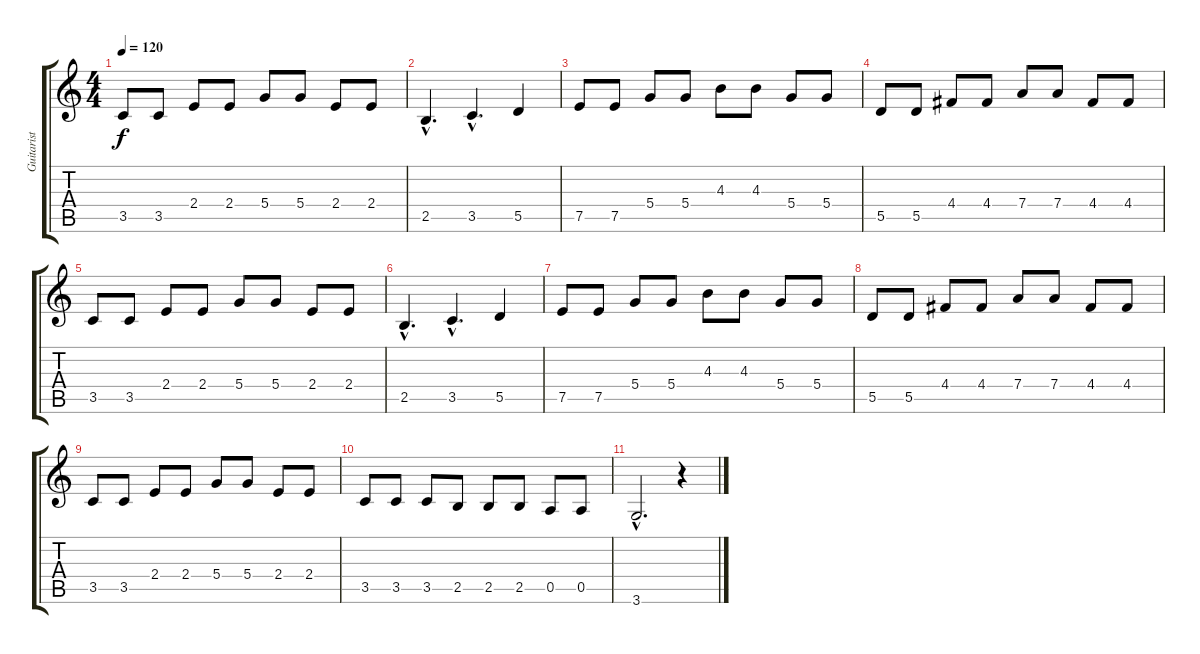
\track ("Guitarist" "Guitarist") {instrument distortionguitar}
\staff {score tabs}
\tuning (E4 B3 G3 D3 A2 E2) {hide}
\ts (4 4)
\tempo 120
\clef g2
\ks c
3.5.8{dy f} 3.5.8 2.4.8 2.4.8 5.4.8 5.4.8 2.4.8 2.4.8 |
2.5{hac}.4{d} 3.5{hac}.4{d} 5.5.4 |
7.5.8 7.5.8 5.4.8 5.4.8 4.3.8 4.3.8 5.4.8 5.4.8 |
5.5.8 5.5.8 4.4.8 4.4.8 7.4.8 7.4.8 4.4.8 4.4.8 |
3.5.8 3.5.8 2.4.8 2.4.8 5.4.8 5.4.8 2.4.8 2.4.8 |
2.5{hac}.4{d} 3.5{hac}.4{d} 5.5.4 |
7.5.8 7.5.8 5.4.8 5.4.8 4.3.8 4.3.8 5.4.8 5.4.8 |
5.5.8 5.5.8 4.4.8 4.4.8 7.4.8 7.4.8 4.4.8 4.4.8 |
3.5.8 3.5.8 2.4.8 2.4.8 5.4.8 5.4.8 2.4.8 2.4.8 |
3.5.8 3.5.8 3.5.8 2.5.8 2.5.8 2.5.8 0.5.8 0.5.8 |
3.6{hac}.2{d} r.4
